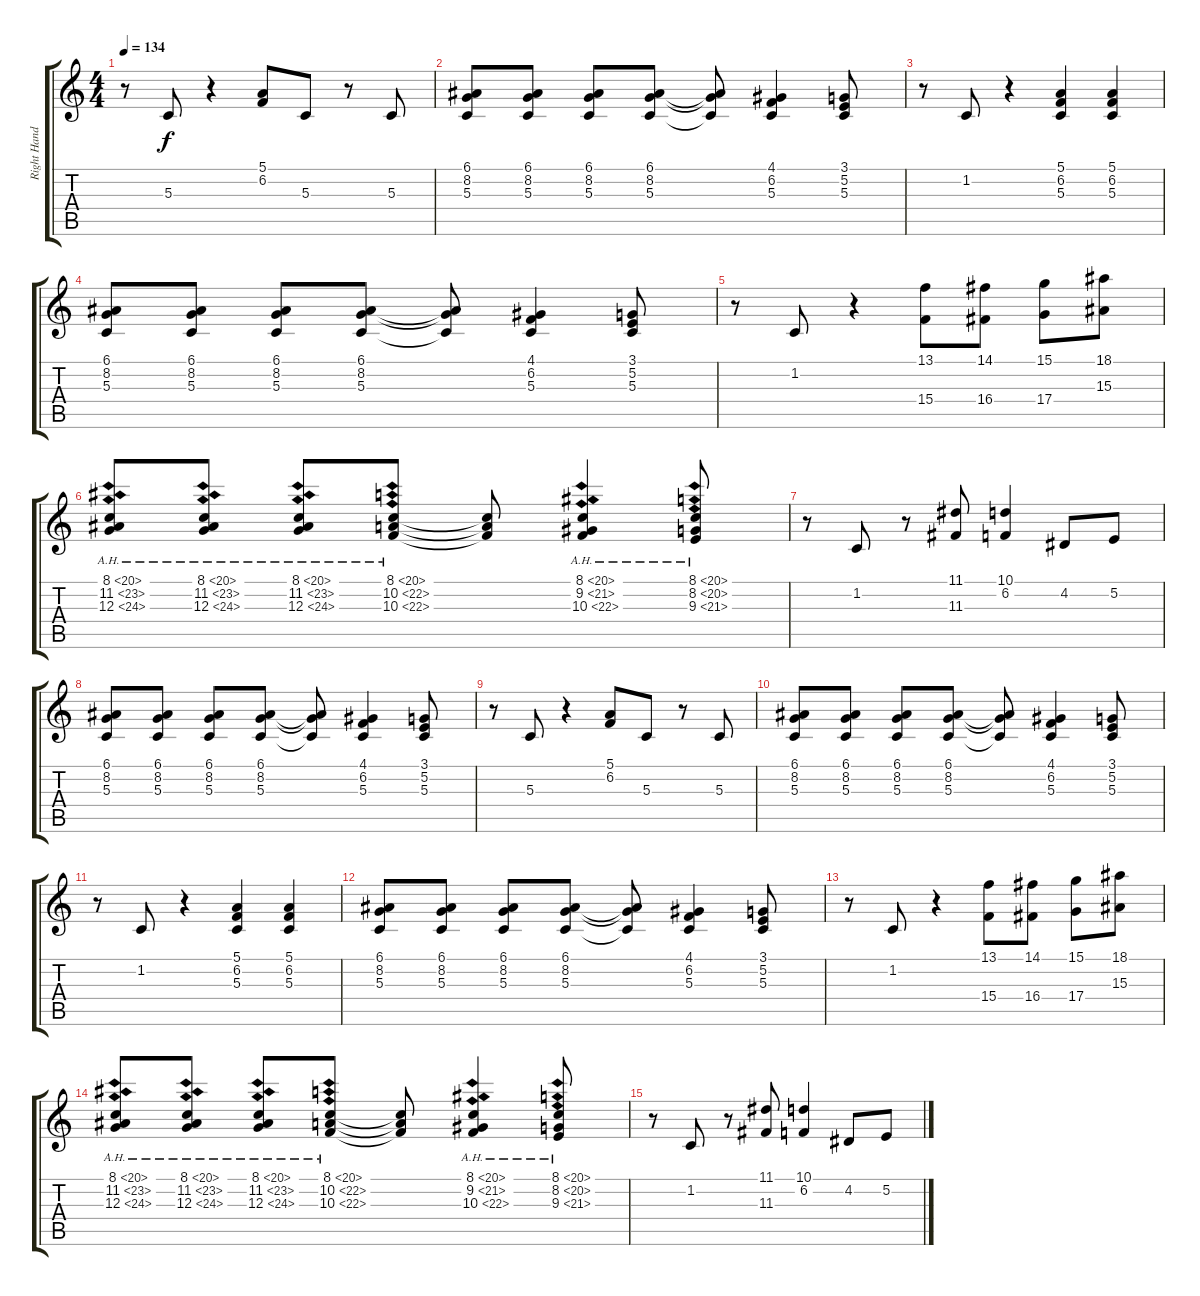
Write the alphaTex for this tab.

\track ("Right Hand" "Right Hand") {instrument brightacousticpiano}
\staff {score tabs}
\tuning (E4 B3 G3 D3 A2 E2) {hide}
\ts (4 4)
\tempo 134
\clef g2
\ks c
r.8{dy f} 5.3.8 r.4 (5.1 6.2).8 5.3.8 r.8 5.3.8 |
(6.1 8.2 5.3).8 (6.1 8.2 5.3).8 (6.1 8.2 5.3).8 (6.1 8.2 5.3).8 (6.1{t} 8.2{t} 5.3{t}).8 (4.1 6.2 5.3).4 (3.1 5.2 5.3).8 |
r.8 1.2.8 r.4 (5.1 6.2 5.3).4 (5.1 6.2 5.3).4 |
(6.1 8.2 5.3).8 (6.1 8.2 5.3).8 (6.1 8.2 5.3).8 (6.1 8.2 5.3).8 (6.1{t} 8.2{t} 5.3{t}).8 (4.1 6.2 5.3).4 (3.1 5.2 5.3).8 |
r.8 1.2.8 r.4 (13.1 15.4).8 (14.1 16.4).8 (15.1 17.4).8 (18.1 15.3).8 |
(8.1{ah 12} 11.2{ah 12} 12.3{ah 12}).8 (8.1{ah 12} 11.2{ah 12} 12.3{ah 12}).8 (8.1{ah 12} 11.2{ah 12} 12.3{ah 12}).8 (8.1{ah 12} 10.2{ah 12} 10.3{ah 12}).8 (8.1{t} 10.2{t} 10.3{t}).8 (8.1{ah 12} 9.2{ah 12} 10.3{ah 12}).4 (8.1{ah 12} 8.2{ah 12} 9.3{ah 12}).8 |
r.8 1.2.8 r.8 (11.1 11.3).8 (10.1 6.2).4 4.2.8 5.2.8 |
(6.1 8.2 5.3).8 (6.1 8.2 5.3).8 (6.1 8.2 5.3).8 (6.1 8.2 5.3).8 (6.1{t} 8.2{t} 5.3{t}).8 (4.1 6.2 5.3).4 (3.1 5.2 5.3).8 |
r.8 5.3.8 r.4 (5.1 6.2).8 5.3.8 r.8 5.3.8 |
(6.1 8.2 5.3).8 (6.1 8.2 5.3).8 (6.1 8.2 5.3).8 (6.1 8.2 5.3).8 (6.1{t} 8.2{t} 5.3{t}).8 (4.1 6.2 5.3).4 (3.1 5.2 5.3).8 |
r.8 1.2.8 r.4 (5.1 6.2 5.3).4 (5.1 6.2 5.3).4 |
(6.1 8.2 5.3).8 (6.1 8.2 5.3).8 (6.1 8.2 5.3).8 (6.1 8.2 5.3).8 (6.1{t} 8.2{t} 5.3{t}).8 (4.1 6.2 5.3).4 (3.1 5.2 5.3).8 |
r.8 1.2.8 r.4 (13.1 15.4).8 (14.1 16.4).8 (15.1 17.4).8 (18.1 15.3).8 |
(8.1{ah 12} 11.2{ah 12} 12.3{ah 12}).8 (8.1{ah 12} 11.2{ah 12} 12.3{ah 12}).8 (8.1{ah 12} 11.2{ah 12} 12.3{ah 12}).8 (8.1{ah 12} 10.2{ah 12} 10.3{ah 12}).8 (8.1{t} 10.2{t} 10.3{t}).8 (8.1{ah 12} 9.2{ah 12} 10.3{ah 12}).4 (8.1{ah 12} 8.2{ah 12} 9.3{ah 12}).8 |
r.8 1.2.8 r.8 (11.1 11.3).8 (10.1 6.2).4 4.2.8 5.2.8
